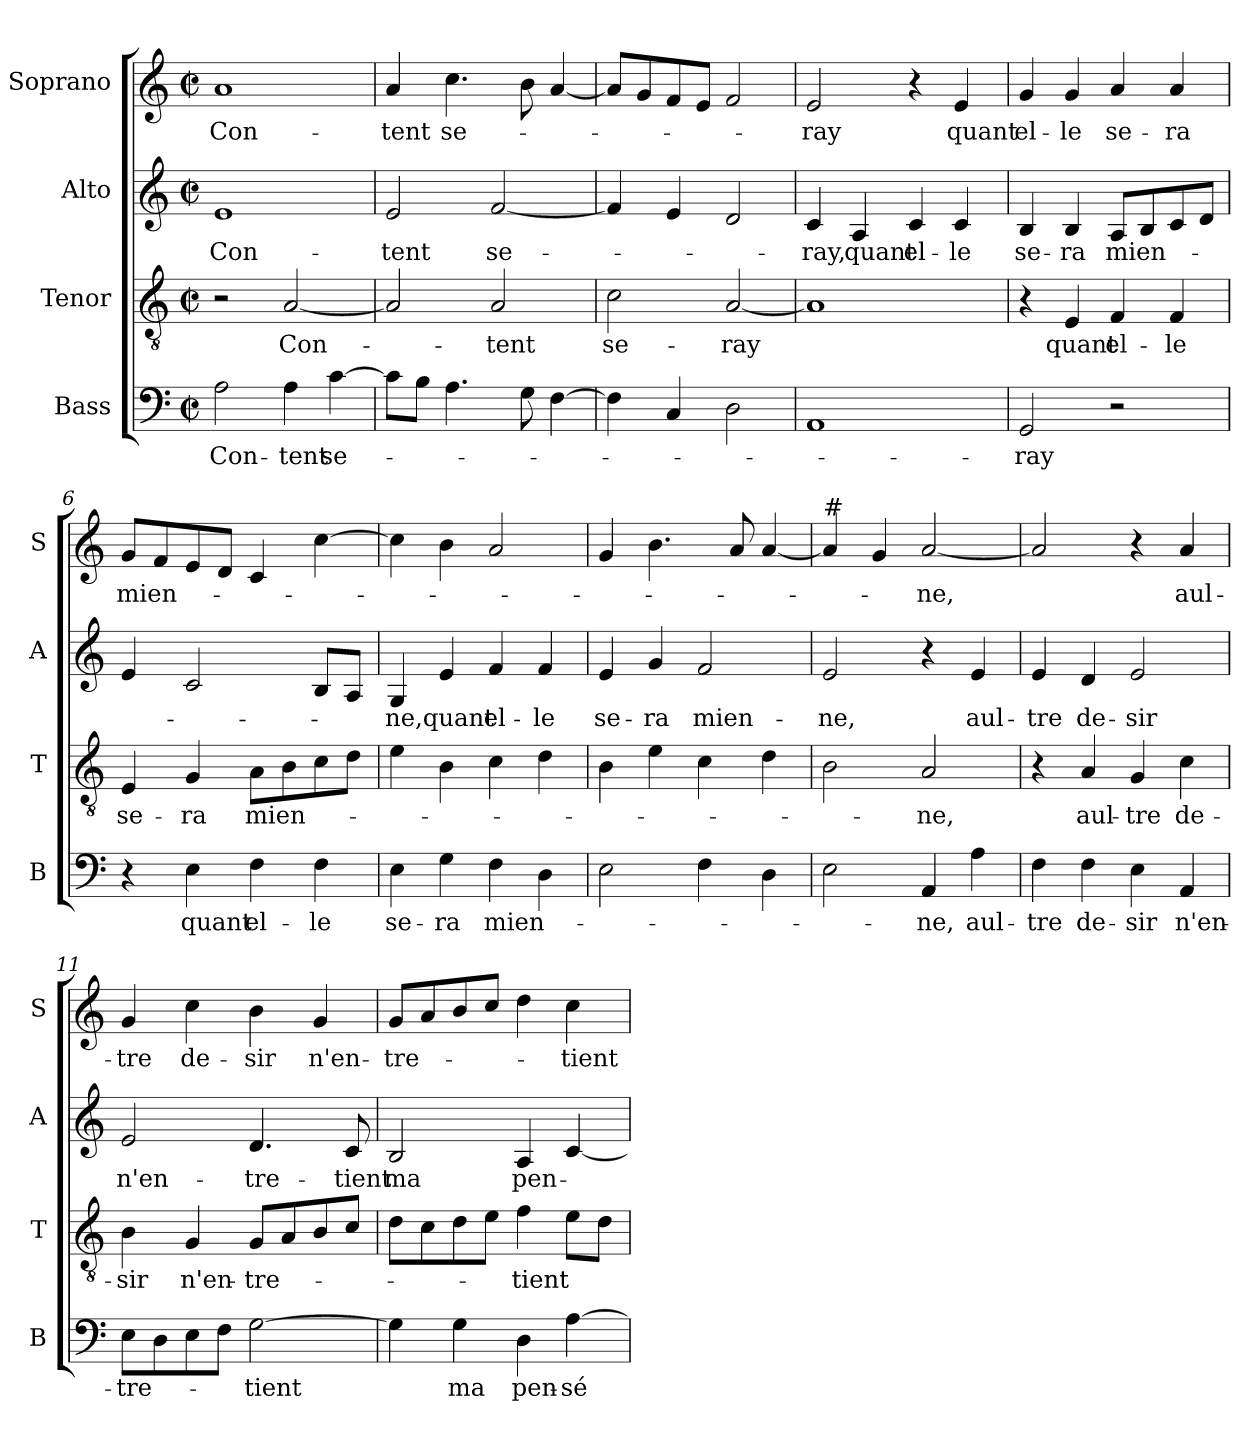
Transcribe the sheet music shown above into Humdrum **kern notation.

**kern	**text	**kern	**text	**kern	**text	**kern	**text
*part4	*part4	*part3	*part3	*part2	*part2	*part1	*part1
*staff4	*staff4	*staff3	*staff3	*staff2	*staff2	*staff1	*staff1
*I"Bass	*	*I"Tenor	*	*I"Alto	*	*I"Soprano	*
*I'B	*	*I'T	*	*I'A	*	*I'S	*
*clefF4	*	*clefGv2	*	*clefG2	*	*clefG2	*
*k[]	*	*k[]	*	*k[]	*	*k[]	*
*C:	*	*C:	*	*C:	*	*C:	*
*M2/2	*	*M2/2	*	*M2/2	*	*M2/2	*
*met(c|)	*	*met(c|)	*	*met(c|)	*	*met(c|)	*
=1	=1	=1	=1	=1	=1	=1	=1
!	!LO:LY:b	!	!	!	!LO:LY:b	!	!LO:LY:b
2A\	Con-	2r	.	1e	Con-	1a	Con-
!	!LO:LY:b	!	!LO:LY:b	!	!	!	!
4A\	-tent	[2A/	Con-	.	.	.	.
!	!LO:LY:b	!	!	!	!	!	!
[4c\	se-	.	.	.	.	.	.
=2	=2	=2	=2	=2	=2	=2	=2
!	!	!	!	!	!LO:LY:b	!	!LO:LY:b
8c\L]	.	2A/]	.	2e/	-tent	4a/	-tent
8B\J	.	.	.	.	.	.	.
!	!	!	!	!	!	!	!LO:LY:b
4.A\	.	.	.	.	.	4.cc\	se-
!	!	!	!LO:LY:b	!	!LO:LY:b	!	!
.	.	2A/	-tent	[2f/	se-	.	.
8G\	.	.	.	.	.	8b\	.
[4F\	.	.	.	.	.	[4a/	.
=3	=3	=3	=3	=3	=3	=3	=3
!	!	!	!LO:LY:b	!	!	!	!
4F\]	.	2c\	se-	4f/]	.	8a/L]	.
.	.	.	.	.	.	8g/	.
4C/	.	.	.	4e/	.	8f/	.
.	.	.	.	.	.	8e/J	.
!	!	!	!LO:LY:b	!	!	!	!
2D\	.	[2A/	-ray	2d/	.	2f/	.
=4	=4	=4	=4	=4	=4	=4	=4
!	!	!	!	!	!LO:LY:b	!	!LO:LY:b
1AA	.	1A]	.	4c/	-ray,	2e/	-ray
!	!	!	!	!	!LO:LY:b	!	!
.	.	.	.	4A/	quant	.	.
!	!	!	!	!	!LO:LY:b	!	!
.	.	.	.	4c/	el-	4r	.
!	!	!	!	!	!LO:LY:b	!	!LO:LY:b
.	.	.	.	4c/	-le	4e/	quant
=5	=5	=5	=5	=5	=5	=5	=5
!	!LO:LY:b	!	!	!	!LO:LY:b	!	!LO:LY:b
2GG/	-ray	4r	.	4B/	se-	4g/	el-
!	!	!	!LO:LY:b	!	!LO:LY:b	!	!LO:LY:b
.	.	4E/	quant	4B/	-ra	4g/	-le
!	!	!	!LO:LY:b	!	!LO:LY:b	!	!LO:LY:b
2r	.	4F/	el-	8A/L	mien-	4a/	se-
.	.	.	.	8B/	.	.	.
!	!	!	!LO:LY:b	!	!	!	!LO:LY:b
.	.	4F/	-le	8c/	.	4a/	-ra
.	.	.	.	8d/J	.	.	.
!!LO:LB:g=z
=6	=6	=6	=6	=6	=6	=6	=6
!	!	!	!LO:LY:b	!	!	!	!LO:LY:b
4r	.	4E/	se-	4e/	.	8g/L	mien-
.	.	.	.	.	.	8f/	.
!	!LO:LY:b	!	!LO:LY:b	!	!	!	!
4E\	quant	4G/	-ra	2c/	.	8e/	.
.	.	.	.	.	.	8d/J	.
!	!LO:LY:b	!	!LO:LY:b	!	!	!	!
4F\	el-	8A\L	mien-	.	.	4c/	.
.	.	8B\	.	.	.	.	.
!	!LO:LY:b	!	!	!	!	!	!
4F\	-le	8c\	.	8B/L	.	[4cc\	.
.	.	8d\J	.	8A/J	.	.	.
=7	=7	=7	=7	=7	=7	=7	=7
!	!LO:LY:b	!	!	!	!LO:LY:b	!	!
4E\	se-	4e\	.	4G/	-ne,	4cc\]	.
!	!LO:LY:b	!	!	!	!LO:LY:b	!	!
4G\	-ra	4B\	.	4e/	quant	4b\	.
!	!LO:LY:b	!	!	!	!LO:LY:b	!	!
4F\	mien-	4c\	.	4f/	el-	2a/	.
!	!	!	!	!	!LO:LY:b	!	!
4D\	.	4d\	.	4f/	-le	.	.
=8	=8	=8	=8	=8	=8	=8	=8
!	!	!	!	!	!LO:LY:b	!	!
2E\	.	4B\	.	4e/	se-	4g/	.
!	!	!	!	!	!LO:LY:b	!	!
.	.	4e\	.	4g/	-ra	4.b\	.
!	!	!	!	!	!LO:LY:b	!	!
4F\	.	4c\	.	2f/	mien-	.	.
.	.	.	.	.	.	8a/	.
4D\	.	4d\	.	.	.	[4a/	.
=9	=9	=9	=9	=9	=9	=9	=9
!	!	!	!	!	!	!LO:TX:a:t=#	!
!	!	!	!	!	!LO:LY:b	!	!
2E\	.	2B\	.	2e/	-ne,	4a/]	.
.	.	.	.	.	.	4g/	.
!	!LO:LY:b	!	!LO:LY:b	!	!	!	!LO:LY:b
4AA/	-ne,	2A/	-ne,	4r	.	[2a/	-ne,
!	!LO:LY:b	!	!	!	!LO:LY:b	!	!
4A\	aul-	.	.	4e/	aul-	.	.
=10	=10	=10	=10	=10	=10	=10	=10
!	!LO:LY:b	!	!	!	!LO:LY:b	!	!
4F\	-tre	4r	.	4e/	-tre	2a/]	.
!	!LO:LY:b	!	!LO:LY:b	!	!LO:LY:b	!	!
4F\	de-	4A/	aul-	4d/	de-	.	.
!	!LO:LY:b	!	!LO:LY:b	!	!LO:LY:b	!	!
4E\	-sir	4G/	-tre	2e/	-sir	4r	.
!	!LO:LY:b	!	!LO:LY:b	!	!	!	!LO:LY:b
4AA/	n'en-	4c\	de-	.	.	4a/	aul-
!!LO:PB:g=z
=11	=11	=11	=11	=11	=11	=11	=11
!	!LO:LY:b	!	!LO:LY:b	!	!LO:LY:b	!	!LO:LY:b
8E\L	-tre-	4B\	-sir	2e/	n'en-	4g/	-tre
8D\	.	.	.	.	.	.	.
!	!	!	!LO:LY:b	!	!	!	!LO:LY:b
8E\	.	4G/	n'en-	.	.	4cc\	de-
8F\J	.	.	.	.	.	.	.
!	!LO:LY:b	!	!LO:LY:b	!	!LO:LY:b	!	!LO:LY:b
[2G\	-tient	8G/L	-tre-	4.d/	-tre-	4b\	-sir
.	.	8A/	.	.	.	.	.
!	!	!	!	!	!	!	!LO:LY:b
.	.	8B/	.	.	.	4g/	n'en-
!	!	!	!	!	!LO:LY:b	!	!
.	.	8c/J	.	8c/	-tient	.	.
=12	=12	=12	=12	=12	=12	=12	=12
!	!	!	!	!	!LO:LY:b	!	!LO:LY:b
4G\]	.	8d\L	.	2B/	ma	8g/L	-tre-
.	.	8c\	.	.	.	8a/	.
!	!LO:LY:b	!	!	!	!	!	!
4G\	ma	8d\	.	.	.	8b/	.
.	.	8e\J	.	.	.	8cc/J	.
!	!LO:LY:b	!	!LO:LY:b	!	!LO:LY:b	!	!
4D\	pen-	4f\	-tient	4A/	pen-	4dd\	.
!	!LO:LY:b	!	!	!	!	!	!LO:LY:b
[4A\	-sé-	8e\L	.	[4c/	.	4cc\	-tient
.	.	8d\J	.	.	.	.	.
=	=	=	=	=	=	=	=
*-	*-	*-	*-	*-	*-	*-	*-
